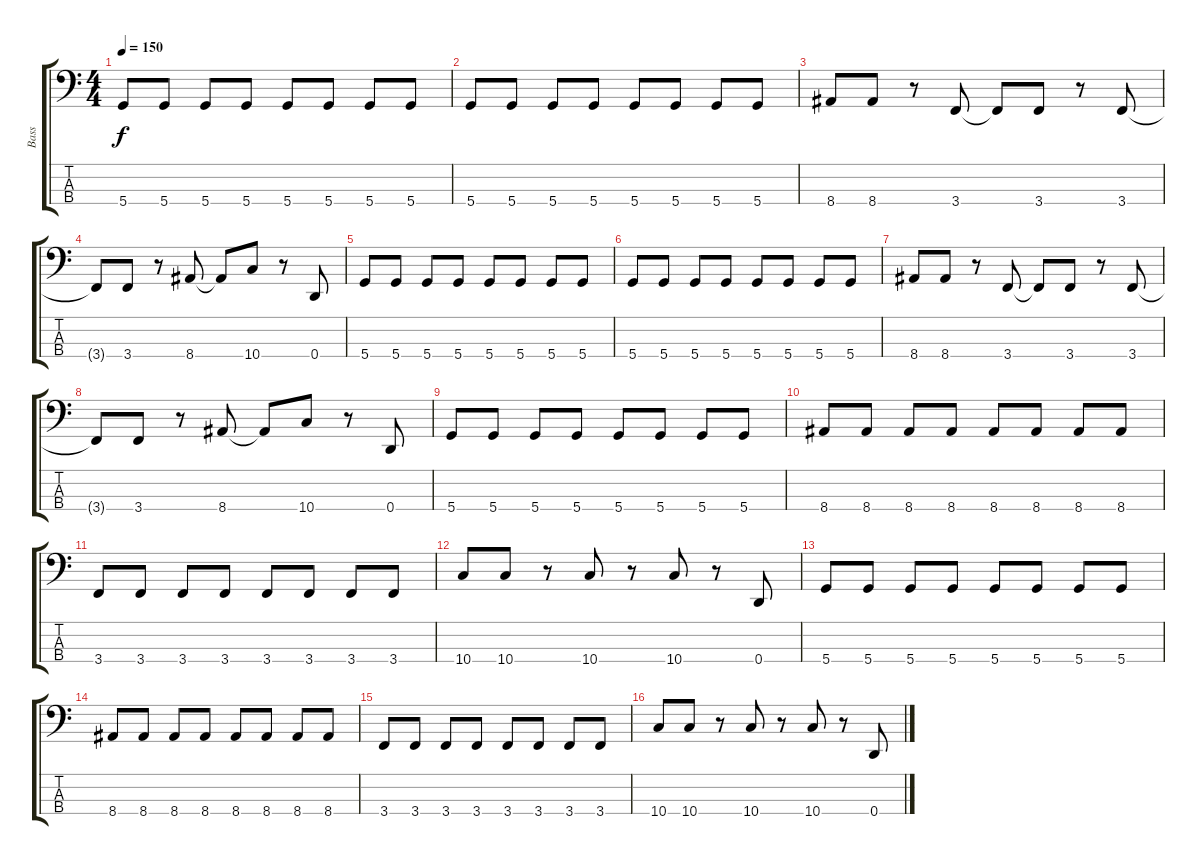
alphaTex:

\track ("Bass" "Bass") {instrument electricbasspick}
\staff {score tabs}
\tuning (G2 D2 A1 D1) {hide}
\ts (4 4)
\tempo 150
\clef f4
\ks c
5.4.8{dy f} 5.4.8 5.4.8 5.4.8 5.4.8 5.4.8 5.4.8 5.4.8 |
5.4.8 5.4.8 5.4.8 5.4.8 5.4.8 5.4.8 5.4.8 5.4.8 |
8.4.8 8.4.8 r.8 3.4.8 3.4{t}.8 3.4.8 r.8 3.4.8 |
3.4{t}.8 3.4.8 r.8 8.4.8 8.4{t}.8 10.4.8 r.8 0.4.8 |
5.4.8 5.4.8 5.4.8 5.4.8 5.4.8 5.4.8 5.4.8 5.4.8 |
5.4.8 5.4.8 5.4.8 5.4.8 5.4.8 5.4.8 5.4.8 5.4.8 |
8.4.8 8.4.8 r.8 3.4.8 3.4{t}.8 3.4.8 r.8 3.4.8 |
3.4{t}.8 3.4.8 r.8 8.4.8 8.4{t}.8 10.4.8 r.8 0.4.8 |
5.4.8 5.4.8 5.4.8 5.4.8 5.4.8 5.4.8 5.4.8 5.4.8 |
8.4.8 8.4.8 8.4.8 8.4.8 8.4.8 8.4.8 8.4.8 8.4.8 |
3.4.8 3.4.8 3.4.8 3.4.8 3.4.8 3.4.8 3.4.8 3.4.8 |
10.4.8 10.4.8 r.8 10.4.8 r.8 10.4.8 r.8 0.4.8 |
5.4.8 5.4.8 5.4.8 5.4.8 5.4.8 5.4.8 5.4.8 5.4.8 |
8.4.8 8.4.8 8.4.8 8.4.8 8.4.8 8.4.8 8.4.8 8.4.8 |
3.4.8 3.4.8 3.4.8 3.4.8 3.4.8 3.4.8 3.4.8 3.4.8 |
10.4.8 10.4.8 r.8 10.4.8 r.8 10.4.8 r.8 0.4.8
